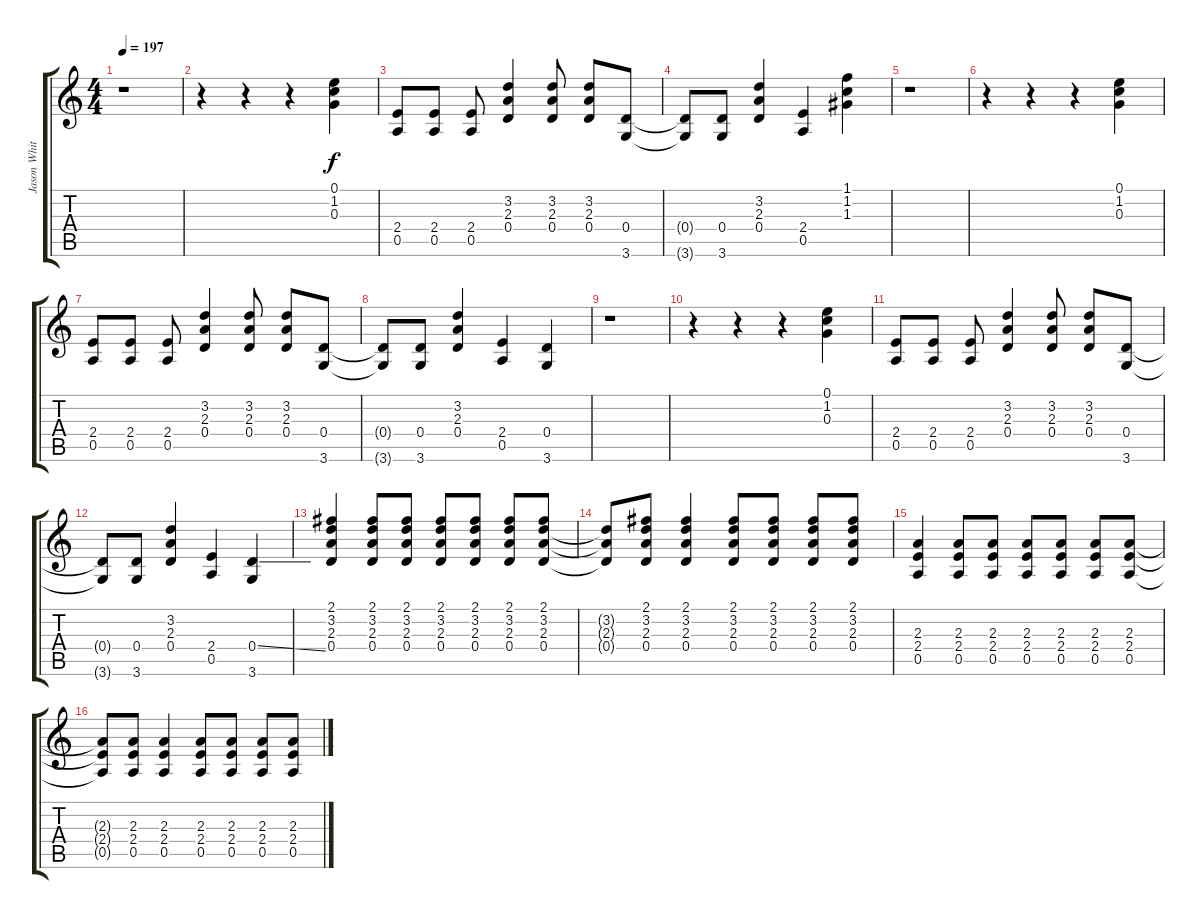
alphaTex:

\track ("Jason White (Guitar 2)" "Jason Whit") {instrument distortionguitar}
\staff {score tabs}
\tuning (E4 B3 G3 D3 A2 E2) {hide}
\ts (4 4)
\tempo 197
\clef g2
\ks c
r.1{dy f} |
r.4 r.4 r.4 (0.1 1.2 0.3).4 |
(2.4 0.5).8 (2.4 0.5).8 (2.4 0.5).8 (3.2 2.3 0.4).4 (3.2 2.3 0.4).8 (3.2 2.3 0.4).8 (0.4 3.6).8 |
(0.4{t} 3.6{t}).8 (0.4 3.6).8 (3.2 2.3 0.4).4 (2.4 0.5).4 (1.1 1.2 1.3).4 |
r.1 |
r.4 r.4 r.4 (0.1 1.2 0.3).4 |
(2.4 0.5).8 (2.4 0.5).8 (2.4 0.5).8 (3.2 2.3 0.4).4 (3.2 2.3 0.4).8 (3.2 2.3 0.4).8 (0.4 3.6).8 |
(0.4{t} 3.6{t}).8 (0.4 3.6).8 (3.2 2.3 0.4).4 (2.4 0.5).4 (0.4 3.6).4 |
r.1 |
r.4 r.4 r.4 (0.1 1.2 0.3).4 |
(2.4 0.5).8 (2.4 0.5).8 (2.4 0.5).8 (3.2 2.3 0.4).4 (3.2 2.3 0.4).8 (3.2 2.3 0.4).8 (0.4 3.6).8 |
(0.4{t} 3.6{t}).8 (0.4 3.6).8 (3.2 2.3 0.4).4 (2.4 0.5).4 (0.4{ss} 3.6).4 |
(2.1 3.2 2.3 0.4).4 (2.1 3.2 2.3 0.4).8 (2.1 3.2 2.3 0.4).8 (2.1 3.2 2.3 0.4).8 (2.1 3.2 2.3 0.4).8 (2.1 3.2 2.3 0.4).8 (2.1 3.2 2.3 0.4).8 |
(3.2{t} 2.3{t} 0.4{t}).8 (2.1 3.2 2.3 0.4).8 (2.1 3.2 2.3 0.4).4 (2.1 3.2 2.3 0.4).8 (2.1 3.2 2.3 0.4).8 (2.1 3.2 2.3 0.4).8 (2.1 3.2 2.3 0.4).8 |
(2.3 2.4 0.5).4 (2.3 2.4 0.5).8 (2.3 2.4 0.5).8 (2.3 2.4 0.5).8 (2.3 2.4 0.5).8 (2.3 2.4 0.5).8 (2.3 2.4 0.5).8 |
(2.3{t} 2.4{t} 0.5{t}).8 (2.3 2.4 0.5).8 (2.3 2.4 0.5).4 (2.3 2.4 0.5).8 (2.3 2.4 0.5).8 (2.3 2.4 0.5).8 (2.3 2.4 0.5).8
